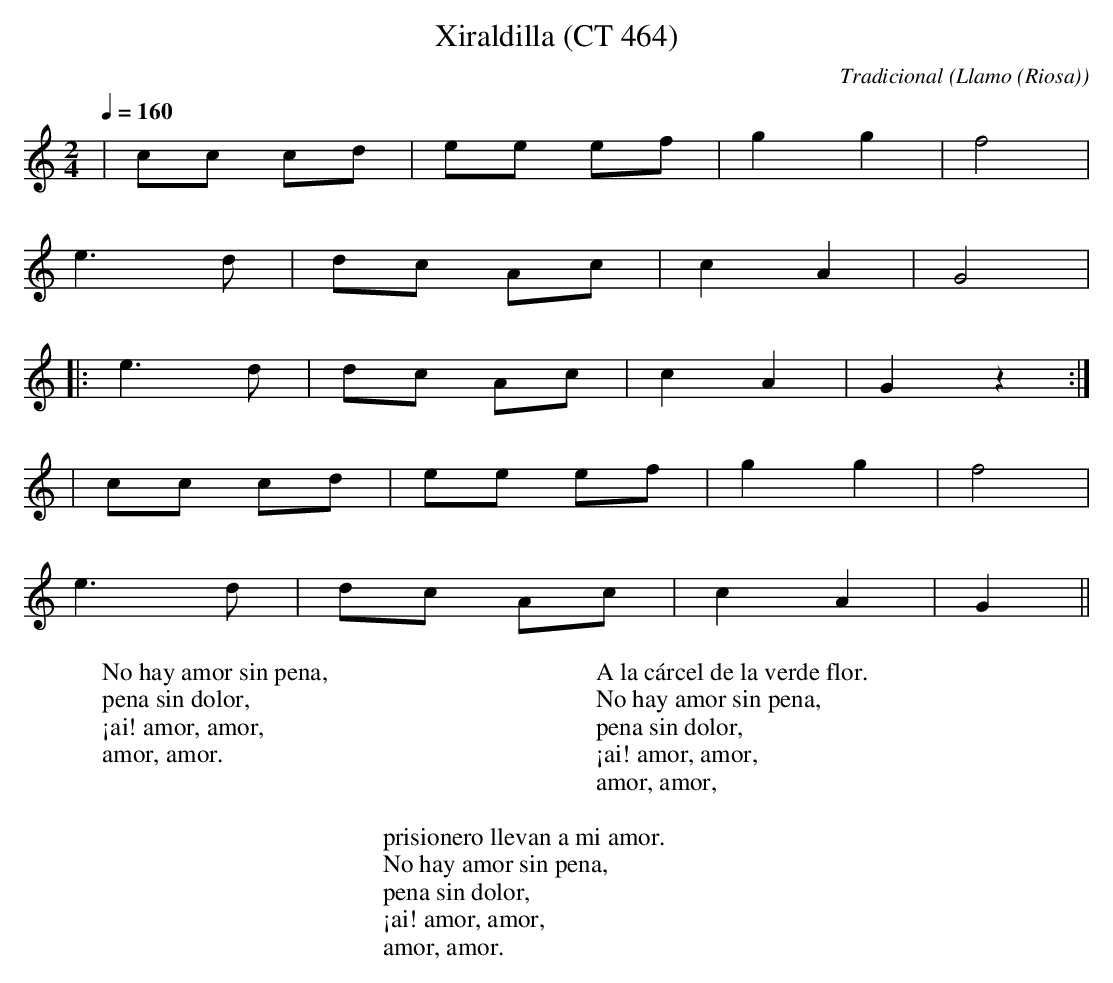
X:1
T:Xiraldilla (CT 464)
C:Tradicional
O:Llamo (Riosa)
M:2/4
L:1/8
Q:1/4=160
W:No hay amor sin pena,
W:pena sin dolor,
W:¡ai! amor, amor,
W:amor, amor.
W:
W:A la cárcel de la verde flor.
W:No hay amor sin pena,
W:pena sin dolor,
W:¡ai! amor, amor,
W:amor, amor,
W:
W:prisionero llevan a mi amor.
W:No hay amor sin pena,
W:pena sin dolor,
W:¡ai! amor, amor,
W:amor, amor.
K:C
|cc cd|ee ef|g2 g2|f4|
e3 d|dc Ac|c2 A2|G4|
|: e3 d|dc Ac|c2 A2|G2 z2 :|
|cc cd|ee ef|g2 g2|f4|
e3 d|dc Ac|c2 A2|G2 ||
